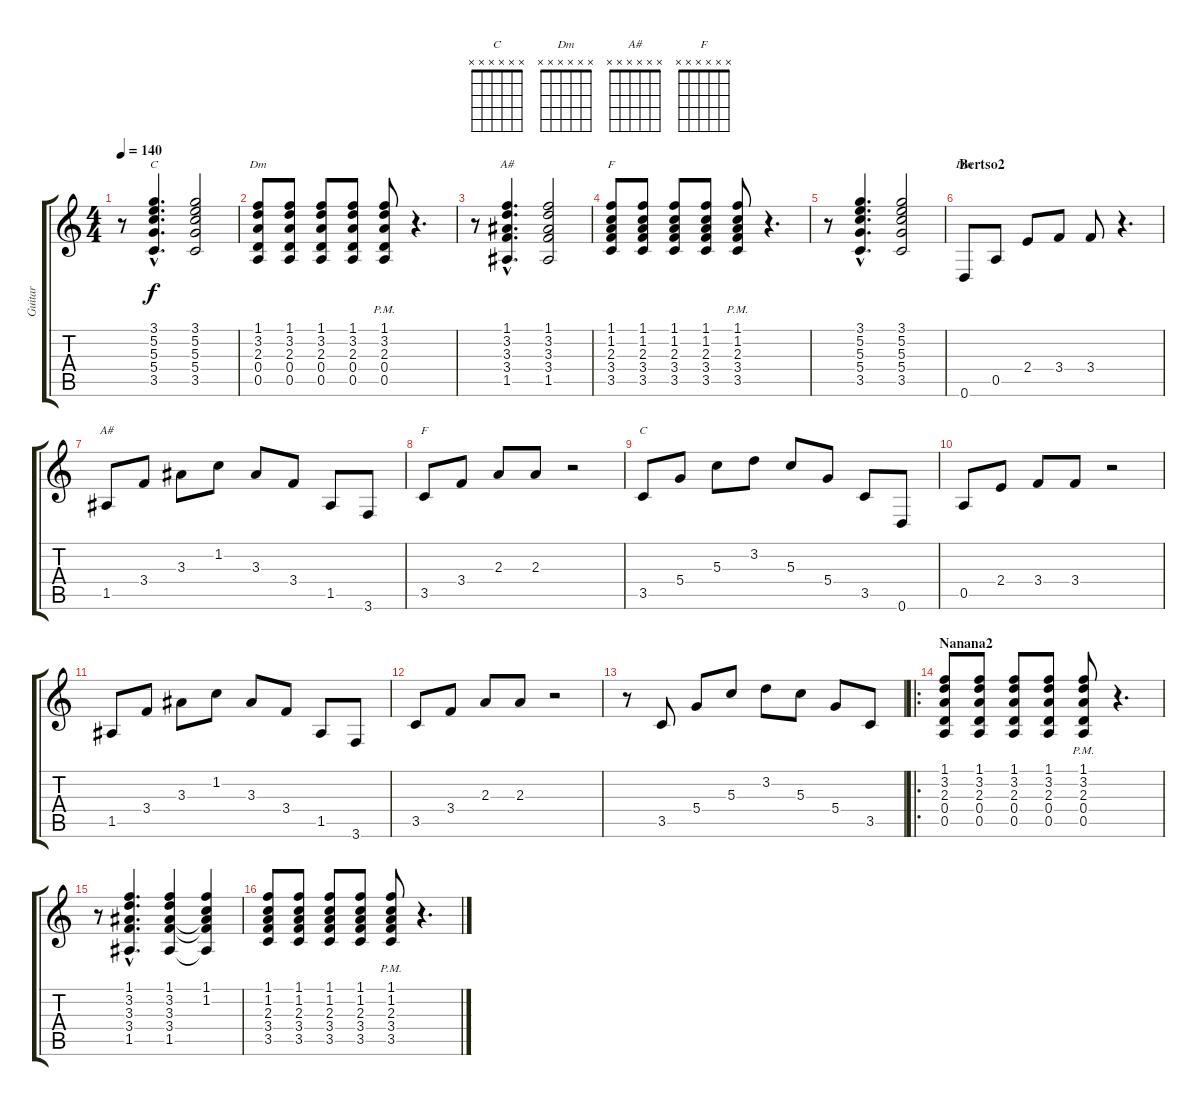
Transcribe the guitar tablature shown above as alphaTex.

\track ("Guitar" "Guitar") {instrument acousticguitarnylon}
\staff {score tabs}
\tuning (E4 B3 G3 D3 A2 D2) {hide}
\chord ("C" 3 5 5 5 3 x) {barre 3}
\chord ("Dm" 1 3 2 0 0 0)
\chord ("A#" 1 3 3 3 1 x) {barre 1}
\chord ("F" 1 1 2 3 3 x)
\chord ("Dm" x x x x x x)
\chord ("A#" x x x x x x)
\chord ("F" x x x x x x)
\chord ("C" x x x x x x)
\ts (4 4)
\tempo 140
\clef g2
\ks c
r.8{dy f} (3.1{hac} 5.2{hac} 5.3{hac} 5.4{hac} 3.5{hac}).4{d ch "C"} (3.1 5.2 5.3 5.4 3.5).2 |
(1.1 3.2 2.3 0.4 0.5).8{ch "Dm" volume 12} (1.1 3.2 2.3 0.4 0.5).8 (1.1 3.2 2.3 0.4 0.5).8 (1.1 3.2 2.3 0.4 0.5).8 (1.1 3.2{pm} 2.3 0.4 0.5).8 r.4{d} |
r.8 (1.1{hac} 3.2{hac} 3.3{hac} 3.4{hac} 1.5{hac}).4{d ch "A#"} (1.1 3.2 3.3 3.4 1.5).2 |
(1.1 1.2 2.3 3.4 3.5).8{ch "F"} (1.1 1.2 2.3 3.4 3.5).8 (1.1 1.2 2.3 3.4 3.5).8 (1.1 1.2 2.3 3.4 3.5).8 (1.1 1.2{pm} 2.3 3.4 3.5).8 r.4{d} |
r.8 (3.1{hac} 5.2{hac} 5.3{hac} 5.4{hac} 3.5{hac}).4{d} (3.1 5.2 5.3 5.4 3.5).2 |
\section ("" "Bertso2")
0.6.8{ch "Dm" volume 16} 0.5.8 2.4.8 3.4.8 3.4.8 r.4{d} |
1.5.8{ch "A#"} 3.4.8 3.3.8 1.2.8 3.3.8 3.4.8 1.5.8 3.6.8 |
3.5.8{ch "F"} 3.4.8 2.3.8 2.3.8 r.2 |
3.5.8{ch "C"} 5.4.8 5.3.8 3.2.8 5.3.8 5.4.8 3.5.8 0.6.8 |
0.5.8 2.4.8 3.4.8 3.4.8 r.2 |
1.5.8 3.4.8 3.3.8 1.2.8 3.3.8 3.4.8 1.5.8 3.6.8 |
3.5.8 3.4.8 2.3.8 2.3.8 r.2 |
r.8 3.5.8 5.4.8 5.3.8 3.2.8 5.3.8 5.4.8 3.5.8 |
\ro
\section ("" "Nanana2")
(1.1 3.2 2.3 0.4 0.5).8{volume 12} (1.1 3.2 2.3 0.4 0.5).8 (1.1 3.2 2.3 0.4 0.5).8 (1.1 3.2 2.3 0.4 0.5).8 (1.1 3.2{pm} 2.3 0.4 0.5).8 r.4{d} |
r.8 (1.1{hac} 3.2{hac} 3.3{hac} 3.4{hac} 1.5{hac}).4{d} (1.1 3.2 3.3 3.4 1.5).4 (1.1 1.2 3.3{t} 3.4{t} 1.5{t}).4 |
(1.1 1.2 2.3 3.4 3.5).8 (1.1 1.2 2.3 3.4 3.5).8 (1.1 1.2 2.3 3.4 3.5).8 (1.1 1.2 2.3 3.4 3.5).8 (1.1 1.2{pm} 2.3 3.4 3.5).8 r.4{d}
